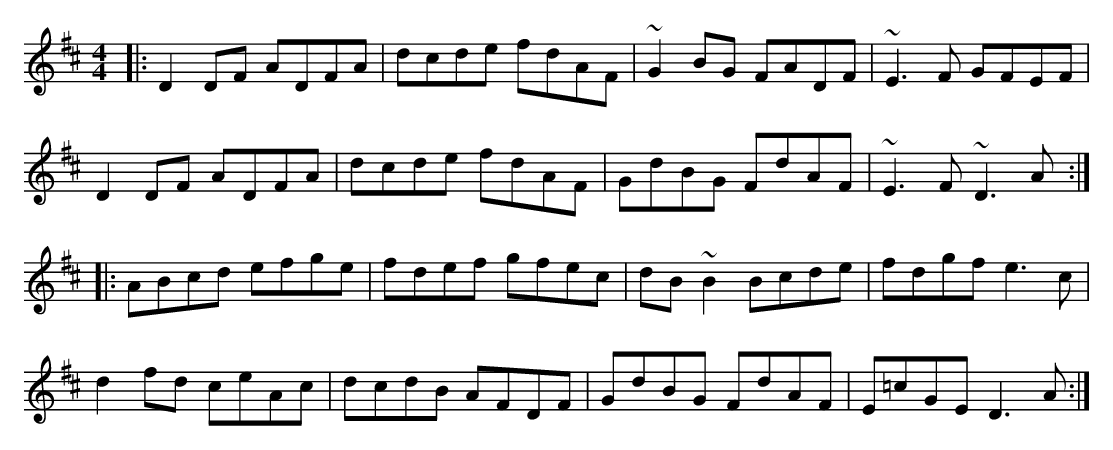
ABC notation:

X:1
M:4/4
K:D
|:D2 DF ADFA|dcde fdAF|~G2 BG FADF|~E3F GFEF|
D2 DF ADFA|dcde fdAF|GdBG FdAF|~E3F ~D3A:|
|:ABcd efge|fdef gfec|dB ~B2 Bcde|fdgf e3c|
d2 fd ceAc|dcdB AFDF|GdBG FdAF|E=cGE D3A:|
